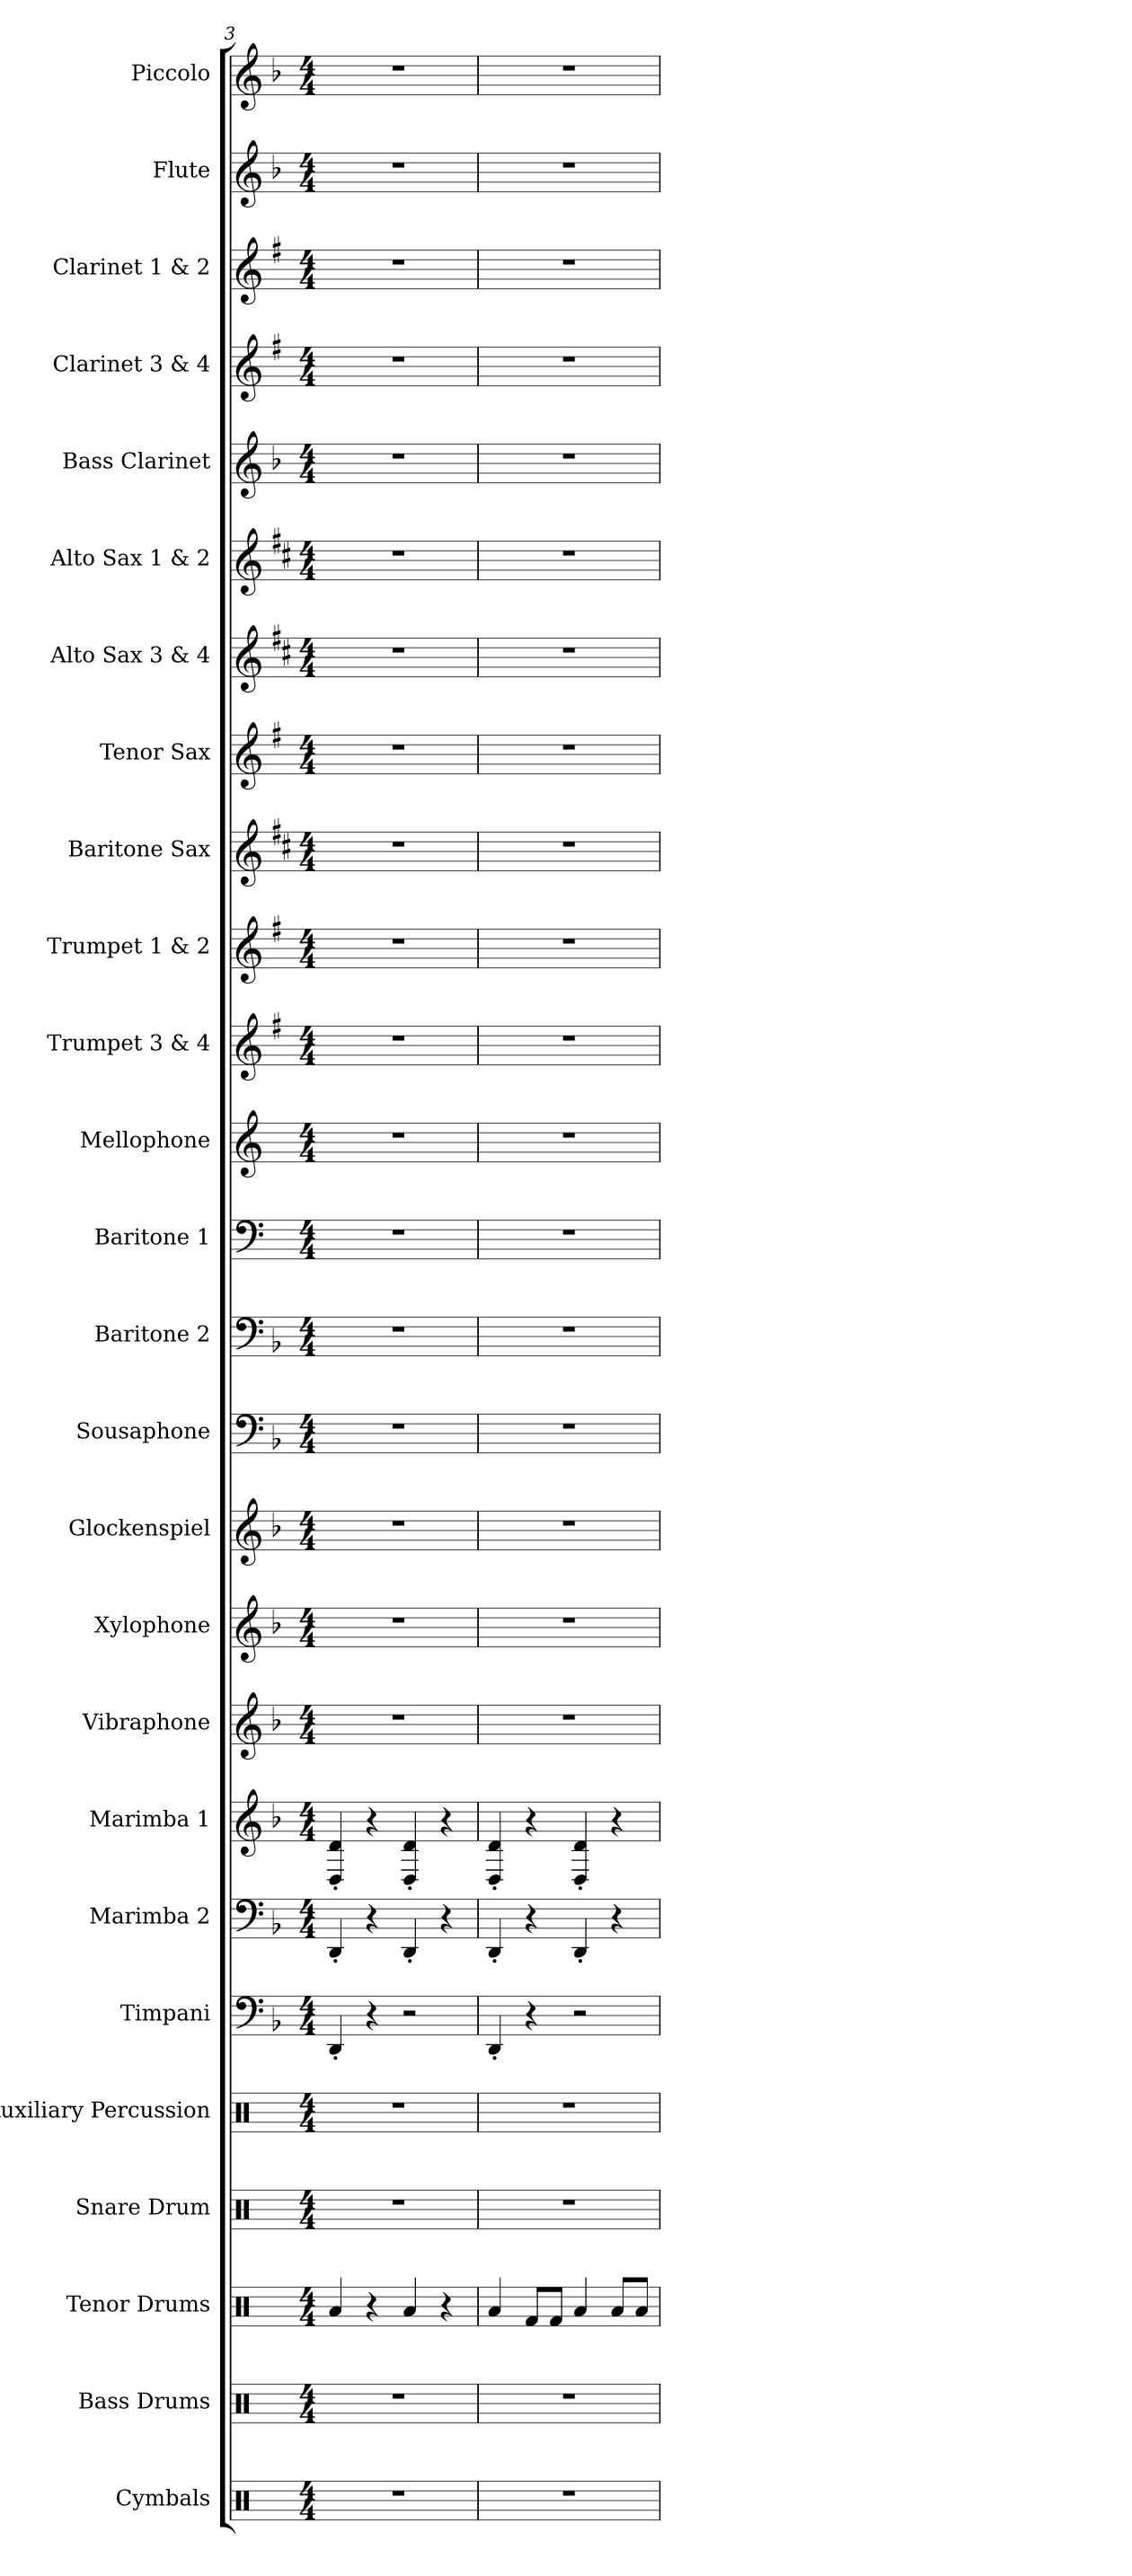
**kern	**kern	**kern	**kern	**kern	**kern	**kern	**kern	**kern	**kern	**kern	**kern	**kern	**kern	**kern	**kern	**kern	**kern	**kern	**kern	**kern	**kern	**kern	**kern	**kern	**kern
*part26	*part25	*part24	*part23	*part22	*part21	*part20	*part19	*part18	*part17	*part16	*part15	*part14	*part13	*part12	*part11	*part10	*part9	*part8	*part7	*part6	*part5	*part4	*part3	*part2	*part1
*staff26	*staff25	*staff24	*staff23	*staff22	*staff21	*staff20	*staff19	*staff18	*staff17	*staff16	*staff15	*staff14	*staff13	*staff12	*staff11	*staff10	*staff9	*staff8	*staff7	*staff6	*staff5	*staff4	*staff3	*staff2	*staff1
*I"Cymbals	*I"Bass Drums	*I"Tenor Drums	*I"Snare Drum	*I"Auxiliary Percussion	*I"Timpani	*I"Marimba 2	*I"Marimba 1	*I"Vibraphone	*I"Xylophone	*I"Glockenspiel	*I"Sousaphone	*I"Baritone 2	*I"Baritone 1	*I"Mellophone	*I"Trumpet 3 &amp; 4	*I"Trumpet 1 &amp; 2	*I"Baritone Sax	*I"Tenor Sax	*I"Alto Sax 3 &amp; 4	*I"Alto Sax 1 &amp; 2	*I"Bass Clarinet	*I"Clarinet 3 &amp; 4	*I"Clarinet 1 &amp; 2	*I"Flute	*I"Piccolo
*I'Cym.	*I'B.D.	*I'T.D.	*I'S.D.	*I'Aux. Perc.	*I'Timp.	*I'Mrm. 2	*I'Mrm. 1	*I'Vib.	*I'Xyl.	*I'Glk.	*	*I'Bar. 2	*I'Bar. 1	*I'Mph.	*I'Tpt. 3&amp;4	*I'Tpt. 1&amp;2	*I'Bari. Sax.	*I'T. Sax.	*I'A. Sax. 3&amp;4	*I'A. Sax. 1&amp;2	*I'B. Cl.	*I'Cl. 3&amp;4	*I'Cl. 1&amp;2	*I'Fl.	*I'Picc.
*clefX	*clefX	*clefX	*clefX	*clefX	*clefF4	*clefF4	*clefG2	*clefG2	*clefG2	*clefG2	*clefF4	*clefF4	*clefF4	*clefG2	*clefG2	*clefG2	*clefG2	*clefG2	*clefG2	*clefG2	*clefG2	*clefG2	*clefG2	*clefG2	*clefG2
*	*	*	*	*	*	*	*	*	*ITrd-7c-12	*ITrd-14c-24	*	*	*ITrd4c7	*ITrd4c7	*ITrd1c2	*ITrd1c2	*ITrd1c2	*ITrd1c2	*ITrd4c7	*ITrd4c7	*ITrd8c14	*ITrd1c2	*ITrd1c2	*	*ITrd-7c-12
*k[]	*k[]	*k[]	*k[]	*k[]	*k[b-]	*k[b-]	*k[b-]	*k[b-]	*k[b-]	*k[b-]	*k[b-]	*k[b-]	*k[b-]	*k[b-]	*k[b-]	*k[b-]	*k[]	*k[b-]	*k[f#]	*k[f#]	*k[b-]	*k[b-]	*k[b-]	*k[b-]	*k[b-]
*M4/4	*M4/4	*M4/4	*M4/4	*M4/4	*M4/4	*M4/4	*M4/4	*M4/4	*M4/4	*M4/4	*M4/4	*M4/4	*M4/4	*M4/4	*M4/4	*M4/4	*M4/4	*M4/4	*M4/4	*M4/4	*M4/4	*M4/4	*M4/4	*M4/4	*M4/4
=3	=3	=3	=3	=3	=3	=3	=3	=3	=3	=3	=3	=3	=3	=3	=3	=3	=3	=3	=3	=3	=3	=3	=3	=3	=3
1r	1r	4Ra/	1r	1r	4DD'/	4DD'/	4D/' 4d/'	1r	1r	1r	1r	1r	1r	1r	1r	1r	1r	1r	1r	1r	1r	1r	1r	1r	1r
.	.	4r	.	.	4r	4r	4r	.	.	.	.	.	.	.	.	.	.	.	.	.	.	.	.	.	.
.	.	4Ra/	.	.	2r	4DD'/	4D/' 4d/'	.	.	.	.	.	.	.	.	.	.	.	.	.	.	.	.	.	.
.	.	4r	.	.	.	4r	4r	.	.	.	.	.	.	.	.	.	.	.	.	.	.	.	.	.	.
=4	=4	=4	=4	=4	=4	=4	=4	=4	=4	=4	=4	=4	=4	=4	=4	=4	=4	=4	=4	=4	=4	=4	=4	=4	=4
1r	1r	4Ra/	1r	1r	4DD'/	4DD'/	4D/' 4d/'	1r	1r	1r	1r	1r	1r	1r	1r	1r	1r	1r	1r	1r	1r	1r	1r	1r	1r
.	.	8Rf/L	.	.	4r	4r	4r	.	.	.	.	.	.	.	.	.	.	.	.	.	.	.	.	.	.
.	.	8Rf/J	.	.	.	.	.	.	.	.	.	.	.	.	.	.	.	.	.	.	.	.	.	.	.
.	.	4Ra/	.	.	2r	4DD'/	4D/' 4d/'	.	.	.	.	.	.	.	.	.	.	.	.	.	.	.	.	.	.
.	.	8Ra/L	.	.	.	4r	4r	.	.	.	.	.	.	.	.	.	.	.	.	.	.	.	.	.	.
.	.	8Ra/J	.	.	.	.	.	.	.	.	.	.	.	.	.	.	.	.	.	.	.	.	.	.	.
=	=	=	=	=	=	=	=	=	=	=	=	=	=	=	=	=	=	=	=	=	=	=	=	=	=
*-	*-	*-	*-	*-	*-	*-	*-	*-	*-	*-	*-	*-	*-	*-	*-	*-	*-	*-	*-	*-	*-	*-	*-	*-	*-
